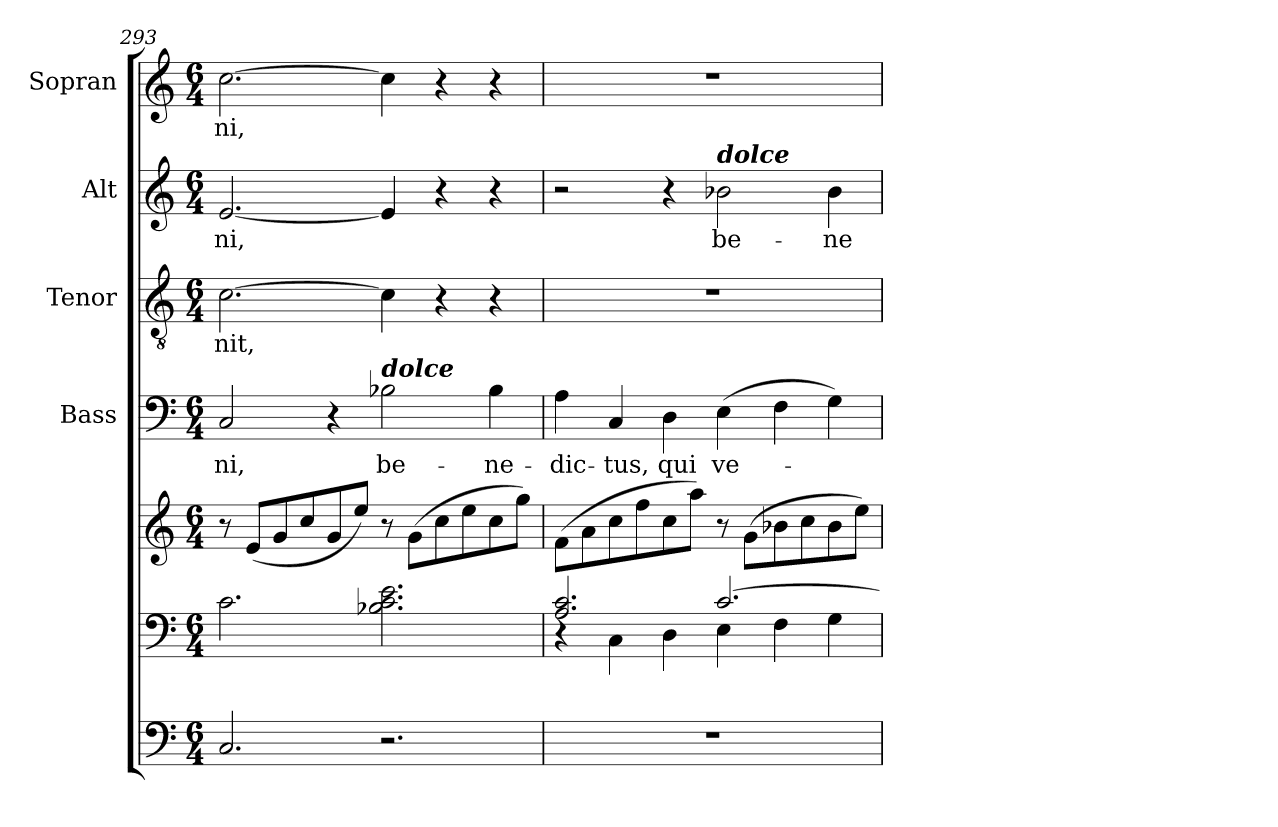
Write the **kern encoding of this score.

**kern	**kern	**kern	**kern	**text	**kern	**text	**kern	**text	**kern	**text
*part6	*part5	*part5	*part4	*part4	*part3	*part3	*part2	*part2	*part1	*part1
*staff7	*staff6	*staff5	*staff4	*staff4	*staff3	*staff3	*staff2	*staff2	*staff1	*staff1
*	*	*	*I"Bass	*	*I"Tenor	*	*I"Alt	*	*I"Sopran	*
*	*	*	*I'B.	*	*I'T.	*	*I'A.	*	*I'S.	*
*clefF4	*clefF4	*clefG2	*clefF4	*	*clefGv2	*	*clefG2	*	*clefG2	*
*ITrd7c12	*	*	*	*	*	*	*	*	*	*
*k[]	*k[]	*k[]	*k[]	*	*k[]	*	*k[]	*	*k[]	*
*C:	*C:	*C:	*C:	*	*C:	*	*C:	*	*C:	*
*M6/4	*M6/4	*M6/4	*M6/4	*	*M6/4	*	*M6/4	*	*M6/4	*
=293	=293	=293	=293	=293	=293	=293	=293	=293	=293	=293
!	!	!	!	!LO:LY:b	!	!LO:LY:b	!	!LO:LY:b	!	!LO:LY:b
2.CC/	2.c\	8r	2C/	-ni,	[2.c\	-nit,	[2.e/	-ni,	[2.cc\	-ni,
.	.	(<8e/L	.	.	.	.	.	.	.	.
.	.	8g/	.	.	.	.	.	.	.	.
.	.	8cc/	.	.	.	.	.	.	.	.
.	.	8g/	4r	.	.	.	.	.	.	.
.	.	8ee/J)	.	.	.	.	.	.	.	.
!	!	!	!LO:TX:a:Bi:t=dolce	!	!	!	!	!	!	!
!	!	!	!	!LO:LY:b	!	!	!	!	!	!
2.r	2.B-X\ 2.c\ 2.e\	8r	2B-X\	be-	4c\]	.	4e/]	.	4cc\]	.
.	.	(>8g\L	.	.	.	.	.	.	.	.
.	.	8cc\	.	.	4r	.	4r	.	4r	.
.	.	8ee\	.	.	.	.	.	.	.	.
!	!	!	!	!LO:LY:b	!	!	!	!	!	!
.	.	8cc\	4B-\	-ne-	4r	.	4r	.	4r	.
.	.	8gg\J)	.	.	.	.	.	.	.	.
!!LO:LB:g=z
=294	=294	=294	=294	=294	=294	=294	=294	=294	=294	=294
*	*^	*	*	*	*	*	*	*	*	*
!	!	!	!	!	!LO:LY:b	!	!	!	!	!	!
1.r	2.A/ 2.c/	4rC	(>8f\L	4A\	-dic-	1.r	.	2r	.	1.r	.
.	.	.	8a\	.	.	.	.	.	.	.	.
!	!	!	!	!	!LO:LY:b	!	!	!	!	!	!
.	.	4C\	8cc\	4C/	-tus,	.	.	.	.	.	.
.	.	.	8ff\	.	.	.	.	.	.	.	.
!	!	!	!	!	!LO:LY:b	!	!	!	!	!	!
.	.	4D\	8cc\	4D\	qui	.	.	4r	.	.	.
.	.	.	8aa\J)	.	.	.	.	.	.	.	.
!	!	!	!	!	!	!	!	!LO:TX:a:Bi:t=dolce	!	!	!
!	!	!	!	!	!LO:LY:b	!	!	!	!LO:LY:b	!	!
.	[>2.c/	4E\	8r	(>4E\	ve-	.	.	2b-X\	be-	.	.
.	.	.	(>8g\L	.	.	.	.	.	.	.	.
.	.	4F\	8b-X\	4F\	.	.	.	.	.	.	.
.	.	.	8cc\	.	.	.	.	.	.	.	.
!	!	!	!	!	!	!	!	!	!LO:LY:b	!	!
.	.	4G\	8b-\	4G\)	.	.	.	4b-\	-ne-	.	.
.	.	.	8ee\J)	.	.	.	.	.	.	.	.
*	*v	*v	*	*	*	*	*	*	*	*	*
=	=	=	=	=	=	=	=	=	=	=
*-	*-	*-	*-	*-	*-	*-	*-	*-	*-	*-
